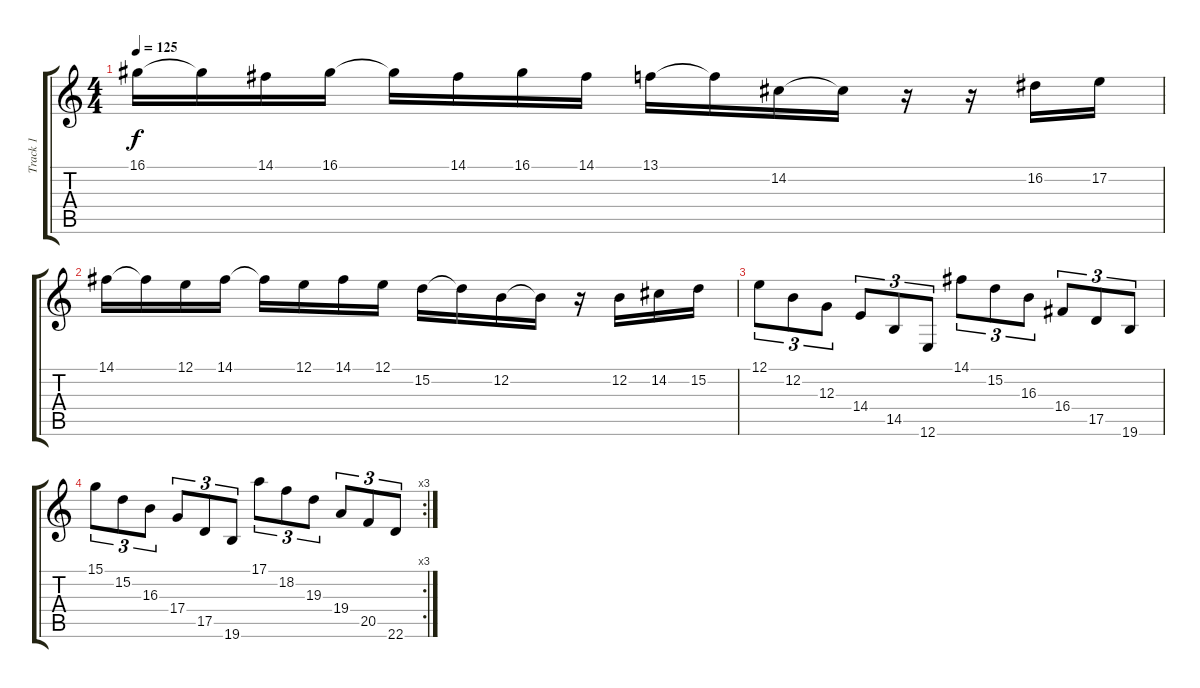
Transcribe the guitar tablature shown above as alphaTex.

\track ("Track 1" "Track 1") {instrument lead2sawtooth}
\staff {score tabs}
\tuning (E4 B3 G3 D3 A2 E2) {hide}
\ts (4 4)
\tempo 125
\clef g2
\ks c
16.1.16{dy f} 16.1{t}.16 14.1.16 16.1.16 16.1{t}.16 14.1.16 16.1.16 14.1.16 13.1.16 13.1{t}.16 14.2.16 14.2{t}.16 r.16 r.16 16.2.16 17.2.16 |
14.1.16 14.1{t}.16 12.1.16 14.1.16 14.1{t}.16 12.1.16 14.1.16 12.1.16 15.2.16 15.2{t}.16 12.2.16 12.2{t}.16 r.16 12.2.16 14.2.16 15.2.16 |
12.1.8{tu (3 2)} 12.2.8{tu (3 2)} 12.3.8{tu (3 2)} 14.4.8{tu (3 2)} 14.5.8{tu (3 2)} 12.6.8{tu (3 2)} 14.1.8{tu (3 2)} 15.2.8{tu (3 2)} 16.3.8{tu (3 2)} 16.4.8{tu (3 2)} 17.5.8{tu (3 2)} 19.6.8{tu (3 2)} |
\rc 3
15.1.8{tu (3 2)} 15.2.8{tu (3 2)} 16.3.8{tu (3 2)} 17.4.8{tu (3 2)} 17.5.8{tu (3 2)} 19.6.8{tu (3 2)} 17.1.8{tu (3 2)} 18.2.8{tu (3 2)} 19.3.8{tu (3 2)} 19.4.8{tu (3 2)} 20.5.8{tu (3 2)} 22.6.8{tu (3 2)}
